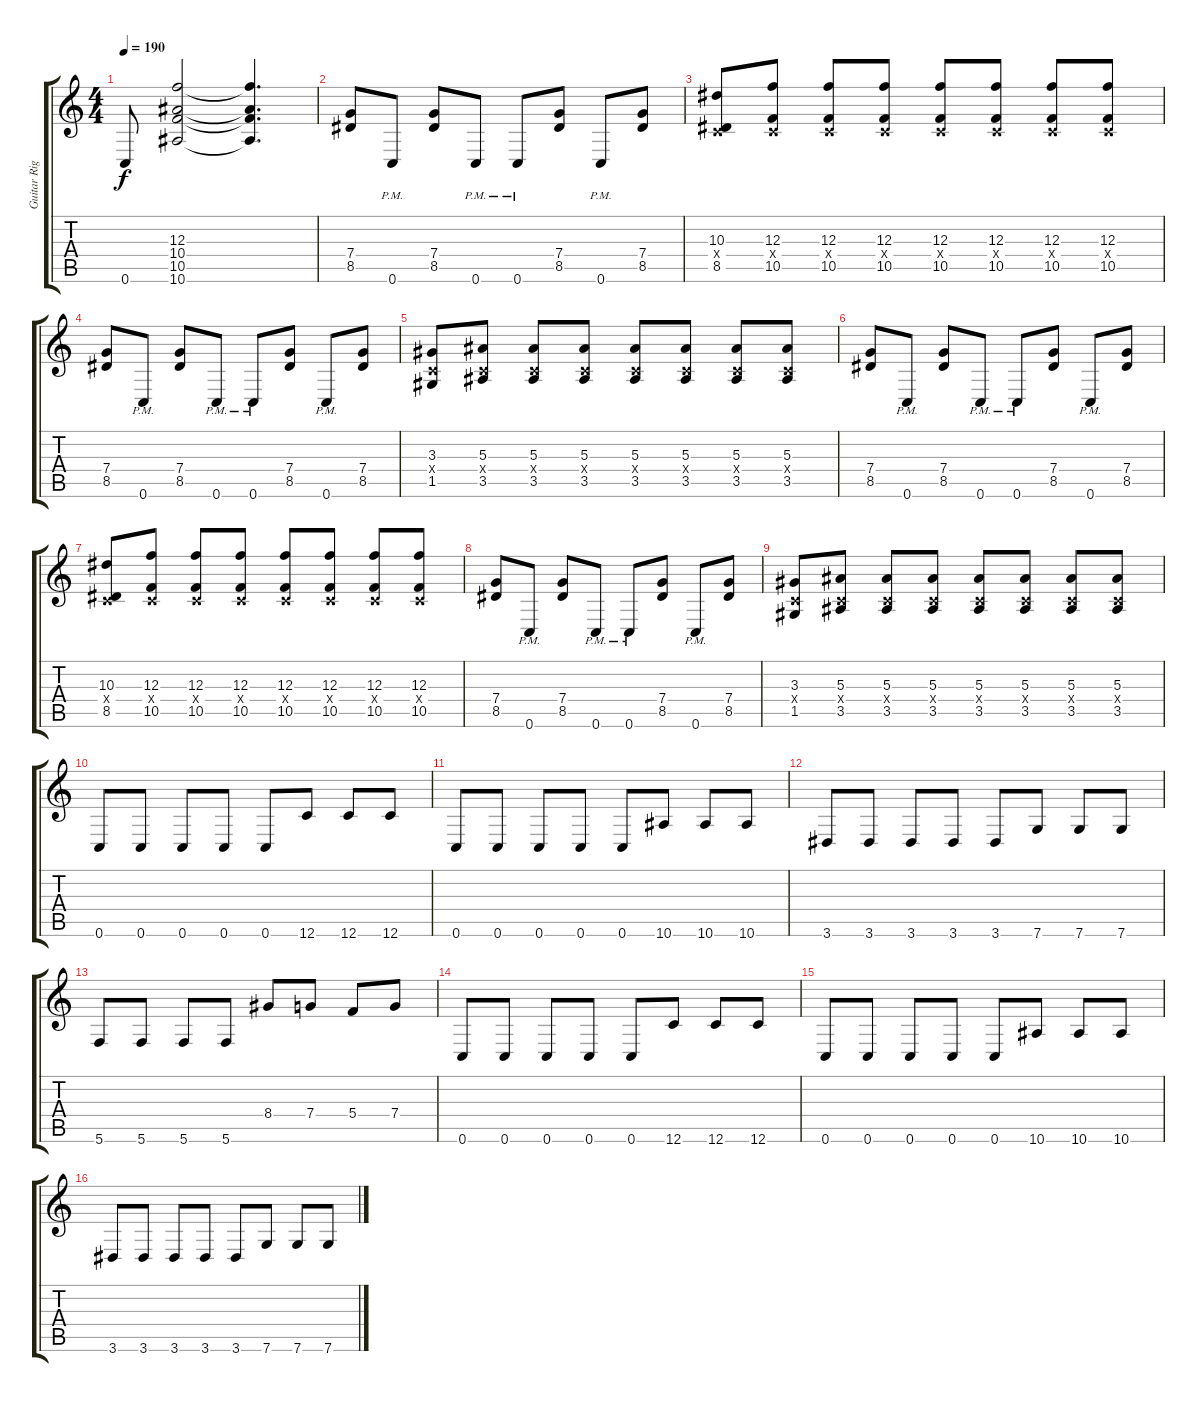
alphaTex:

\track ("Guitar Right" "Guitar Rig") {instrument distortionguitar}
\staff {score tabs}
\tuning (D4 A3 F3 C3 G2 C2) {hide}
\ts (4 4)
\tempo 190
\clef g2
\ks c
0.6.8{dy f} (12.3 10.4 10.5 10.6).2 (12.3{t} 10.4{t} 10.5{t} 10.6{t}).4{d} |
(7.4 8.5).8 0.6{pm}.8 (7.4 8.5).8 0.6{pm}.8 0.6{pm}.8 (7.4 8.5).8 0.6{pm}.8 (7.4 8.5).8 |
(10.3 0.4{x} 8.5).8 (12.3 0.4{x} 10.5).8 (12.3 0.4{x} 10.5).8 (12.3 0.4{x} 10.5).8 (12.3 0.4{x} 10.5).8 (12.3 0.4{x} 10.5).8 (12.3 0.4{x} 10.5).8 (12.3 0.4{x} 10.5).8 |
(7.4 8.5).8 0.6{pm}.8 (7.4 8.5).8 0.6{pm}.8 0.6{pm}.8 (7.4 8.5).8 0.6{pm}.8 (7.4 8.5).8 |
(3.3 0.4{x} 1.5).8 (5.3 0.4{x} 3.5).8 (5.3 0.4{x} 3.5).8 (5.3 0.4{x} 3.5).8 (5.3 0.4{x} 3.5).8 (5.3 0.4{x} 3.5).8 (5.3 0.4{x} 3.5).8 (5.3 0.4{x} 3.5).8 |
(7.4 8.5).8 0.6{pm}.8 (7.4 8.5).8 0.6{pm}.8 0.6{pm}.8 (7.4 8.5).8 0.6{pm}.8 (7.4 8.5).8 |
(10.3 0.4{x} 8.5).8 (12.3 0.4{x} 10.5).8 (12.3 0.4{x} 10.5).8 (12.3 0.4{x} 10.5).8 (12.3 0.4{x} 10.5).8 (12.3 0.4{x} 10.5).8 (12.3 0.4{x} 10.5).8 (12.3 0.4{x} 10.5).8 |
(7.4 8.5).8 0.6{pm}.8 (7.4 8.5).8 0.6{pm}.8 0.6{pm}.8 (7.4 8.5).8 0.6{pm}.8 (7.4 8.5).8 |
(3.3 0.4{x} 1.5).8 (5.3 0.4{x} 3.5).8 (5.3 0.4{x} 3.5).8 (5.3 0.4{x} 3.5).8 (5.3 0.4{x} 3.5).8 (5.3 0.4{x} 3.5).8 (5.3 0.4{x} 3.5).8 (5.3 0.4{x} 3.5).8 |
0.6.8 0.6.8 0.6.8 0.6.8 0.6.8 12.6.8 12.6.8 12.6.8 |
0.6.8 0.6.8 0.6.8 0.6.8 0.6.8 10.6.8 10.6.8 10.6.8 |
3.6.8 3.6.8 3.6.8 3.6.8 3.6.8 7.6.8 7.6.8 7.6.8 |
5.6.8 5.6.8 5.6.8 5.6.8 8.4.8 7.4.8 5.4.8 7.4.8 |
0.6.8 0.6.8 0.6.8 0.6.8 0.6.8 12.6.8 12.6.8 12.6.8 |
0.6.8 0.6.8 0.6.8 0.6.8 0.6.8 10.6.8 10.6.8 10.6.8 |
3.6.8 3.6.8 3.6.8 3.6.8 3.6.8 7.6.8 7.6.8 7.6.8
